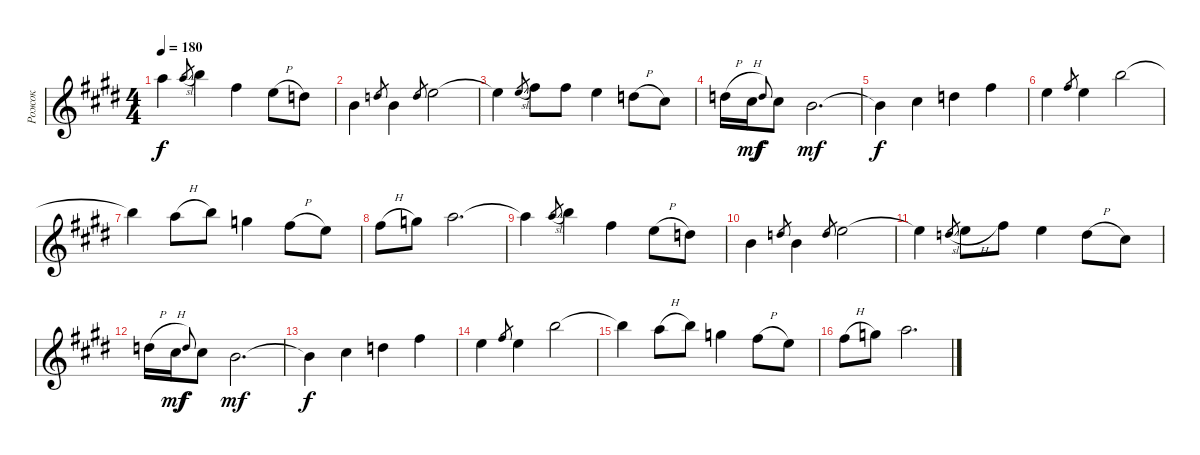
\track ("Рожок" "Рожок") {instrument bassoon}
\staff {score}
\tuning (E4 B3 G3 D3 A2 E2) {hide}
\ts (4 4)
\tempo 180
\clef g2
\ks c#minor
17.1{t}.4{dy f} 17.1{sl}.8{gr} 19.1.4 14.1.4 12.1{h}.8 10.1.8 |
7.1.4 10.1.8{gr} 7.1.4 10.1.8{gr} 12.1.2 |
12.1{t}.4 12.1{sl}.8{gr} 14.1.8 14.1.8 12.1.4 10.1{h}.8 9.1.8 |
10.1{h}.16 9.1{h}.16{dy mf} 10.1.8{gr onbeat dy f} 9.1.8 7.1.2{d dy mf} |
7.1{t}.4{dy f} 9.1.4 10.1.4 14.1.4 |
12.1.4 14.1.8{gr} 12.1.4 19.1.2 |
19.1{t}.4 17.1{h}.8 19.1.8 15.1.4 14.1{h}.8 12.1.8 |
14.1{h}.8 15.1.8 17.1.2{d} |
17.1{t}.4 17.1{sl}.8{gr} 19.1.4 14.1.4 12.1{h}.8 10.1.8 |
7.1.4 10.1.8{gr} 7.1.4 10.1.8{gr} 12.1.2 |
12.1{t}.4 10.1{sl}.8{gr} 12.1{h}.8 14.1.8 12.1.4 10.1{h}.8 9.1.8 |
10.1{h}.16 9.1{h}.16{dy mf} 10.1.8{gr onbeat dy f} 9.1.8 7.1.2{d dy mf} |
7.1{t}.4{dy f} 9.1.4 10.1.4 14.1.4 |
12.1.4 14.1.8{gr} 12.1.4 19.1.2 |
19.1{t}.4 17.1{h}.8 19.1.8 15.1.4 14.1{h}.8 12.1.8 |
14.1{h}.8 15.1.8 17.1.2{d}
